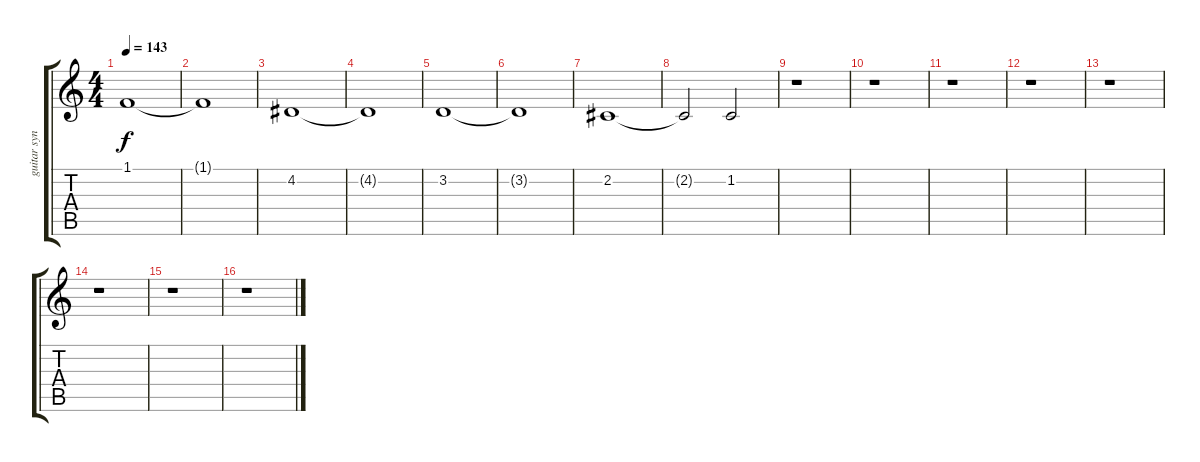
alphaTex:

\track ("guitar synth" "guitar syn") {instrument pad7halo}
\staff {score tabs}
\tuning (E4 B3 G3 D3 A2 E2) {hide}
\ts (4 4)
\tempo 143
\clef g2
\ks c
1.1.1{dy f} |
1.1{t}.1 |
4.2.1 |
4.2{t}.1 |
3.2.1 |
3.2{t}.1 |
2.2.1 |
2.2{t}.2 1.2.2 |
r.1 |
r.1 |
r.1 |
r.1 |
r.1 |
r.1 |
r.1 |
r.1
